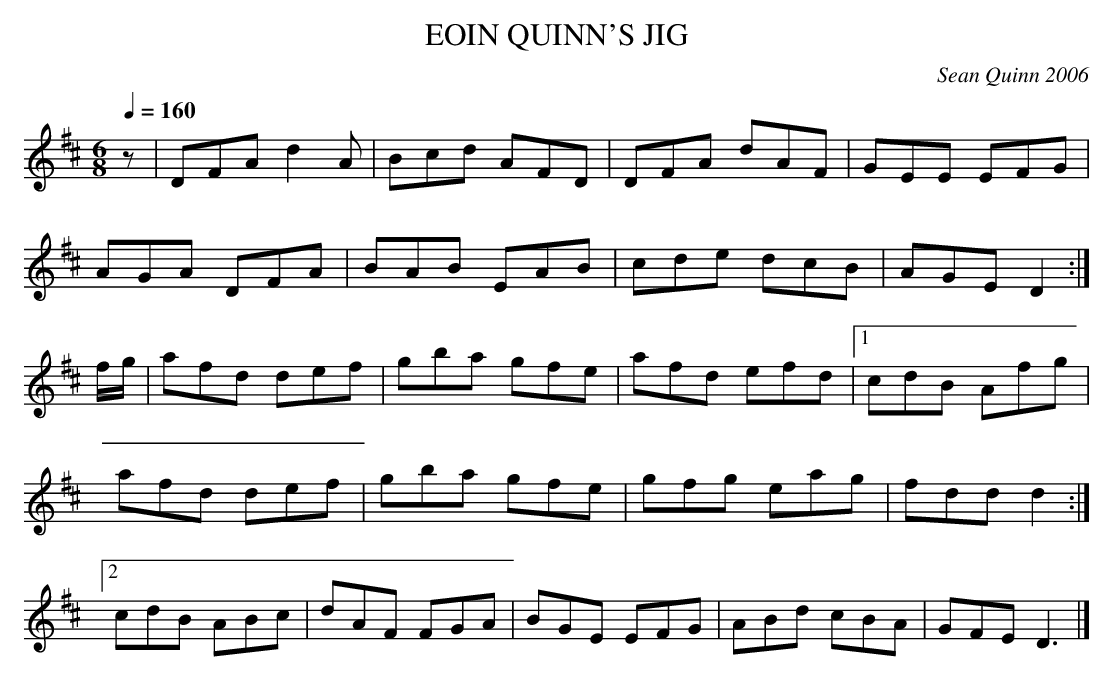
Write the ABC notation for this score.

X:1
T:EOIN QUINN'S JIG
C:Sean Quinn 2006
Q:1/4=160
M:6/8
K:D
z|DFA d2A|Bcd AFD|DFA dAF|GEE EFG|
AGA DFA|BAB EAB|cde dcB|AGE D2 :|
f/g/|afd def|gba gfe|afd efd|1 cdB Afg|
afd def|gba gfe|gfg eag|fdd d2:|
[2 cdB ABc|dAF FGA|BGE EFG|ABd cBA|GFE D3 |]
